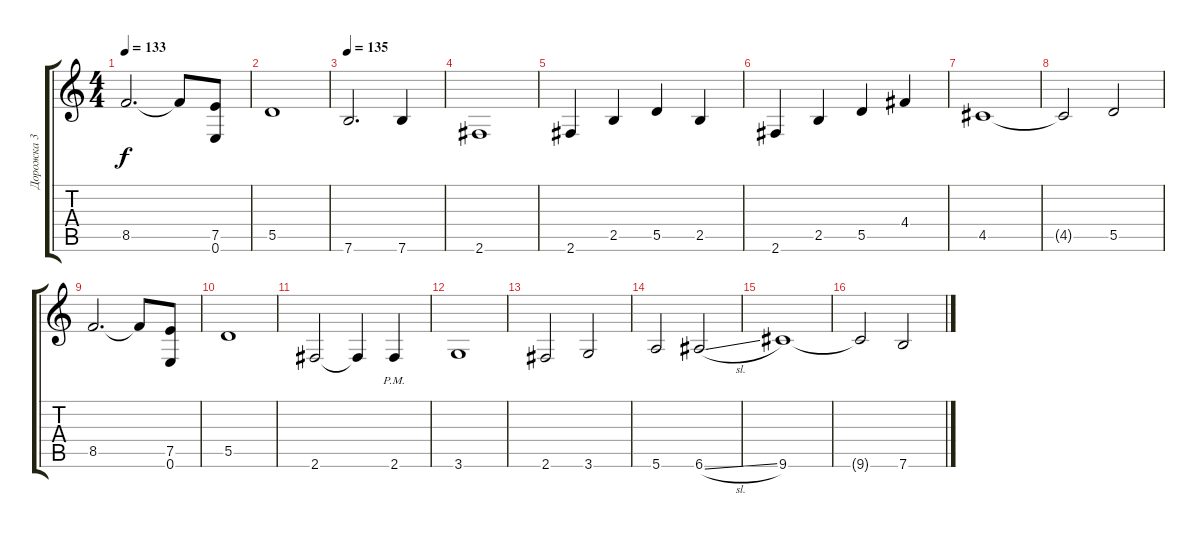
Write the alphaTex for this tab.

\track ("Дорожка 3" "Дорожка 3") {instrument overdrivenguitar}
\staff {score tabs}
\tuning (E4 B3 G3 D3 A2 E2) {hide}
\ts (4 4)
\tempo 133
\clef g2
\ks c
8.5.2{d dy f} 8.5{t}.8 (7.5 0.6).8 |
5.5.1 |
\tempo 135
7.6.2{d} 7.6.4 |
2.6.1 |
2.6.4 2.5.4 5.5.4 2.5.4 |
2.6.4 2.5.4 5.5.4 4.4.4 |
4.5.1 |
4.5{t}.2 5.5.2 |
8.5.2{d} 8.5{t}.8 (7.5 0.6).8 |
5.5.1 |
2.6.2 2.6{t}.4 2.6{pm}.4 |
3.6.1 |
2.6.2 3.6.2 |
5.6.2 6.6{sl}.2 |
9.6.1 |
9.6{t}.2 7.6.2
